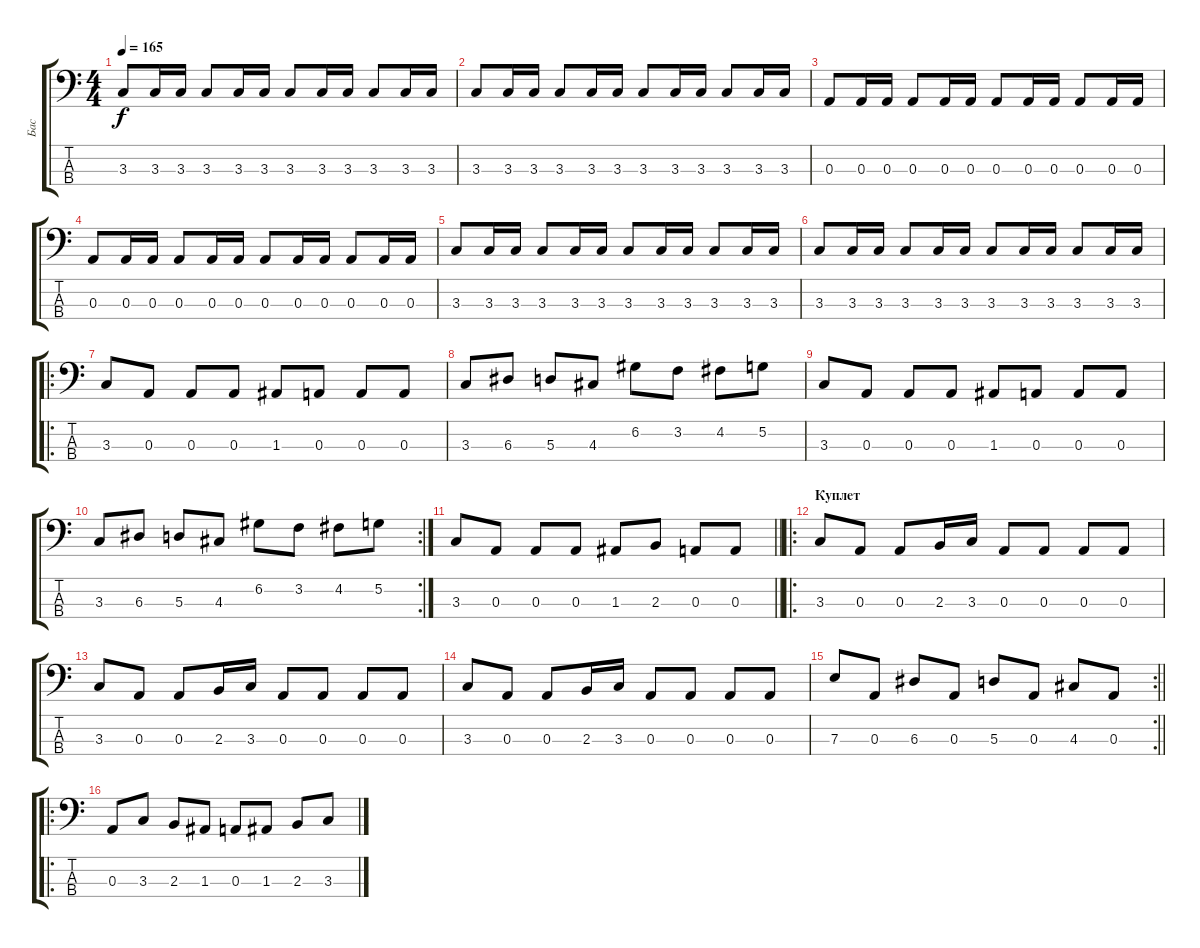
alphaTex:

\track ("Бас" "Бас") {instrument electricbassfinger}
\staff {score tabs}
\tuning (G2 D2 A1 E1) {hide}
\ts (4 4)
\tempo 165
\clef f4
\ks c
3.3.8{dy f} 3.3.16 3.3.16 3.3.8 3.3.16 3.3.16 3.3.8 3.3.16 3.3.16 3.3.8 3.3.16 3.3.16 |
3.3.8 3.3.16 3.3.16 3.3.8 3.3.16 3.3.16 3.3.8 3.3.16 3.3.16 3.3.8 3.3.16 3.3.16 |
0.3.8 0.3.16 0.3.16 0.3.8 0.3.16 0.3.16 0.3.8 0.3.16 0.3.16 0.3.8 0.3.16 0.3.16 |
0.3.8 0.3.16 0.3.16 0.3.8 0.3.16 0.3.16 0.3.8 0.3.16 0.3.16 0.3.8 0.3.16 0.3.16 |
3.3.8 3.3.16 3.3.16 3.3.8 3.3.16 3.3.16 3.3.8 3.3.16 3.3.16 3.3.8 3.3.16 3.3.16 |
3.3.8 3.3.16 3.3.16 3.3.8 3.3.16 3.3.16 3.3.8 3.3.16 3.3.16 3.3.8 3.3.16 3.3.16 |
\ro
3.3.8 0.3.8 0.3.8 0.3.8 1.3.8 0.3.8 0.3.8 0.3.8 |
3.3.8 6.3.8 5.3.8 4.3.8 6.2.8 3.2.8 4.2.8 5.2.8 |
3.3.8 0.3.8 0.3.8 0.3.8 1.3.8 0.3.8 0.3.8 0.3.8 |
\rc 2
3.3.8 6.3.8 5.3.8 4.3.8 6.2.8 3.2.8 4.2.8 5.2.8 |
\barLineRight lightlight
3.3.8 0.3.8 0.3.8 0.3.8 1.3.8 2.3.8 0.3.8 0.3.8 |
\ro
\section ("" "Куплет")
3.3.8 0.3.8 0.3.8 2.3.16 3.3.16 0.3.8 0.3.8 0.3.8 0.3.8 |
3.3.8 0.3.8 0.3.8 2.3.16 3.3.16 0.3.8 0.3.8 0.3.8 0.3.8 |
3.3.8 0.3.8 0.3.8 2.3.16 3.3.16 0.3.8 0.3.8 0.3.8 0.3.8 |
\rc 2
\barLineRight lightlight
7.3.8 0.3.8 6.3.8 0.3.8 5.3.8 0.3.8 4.3.8 0.3.8 |
\ro
0.3.8 3.3.8 2.3.8 1.3.8 0.3.8 1.3.8 2.3.8 3.3.8
